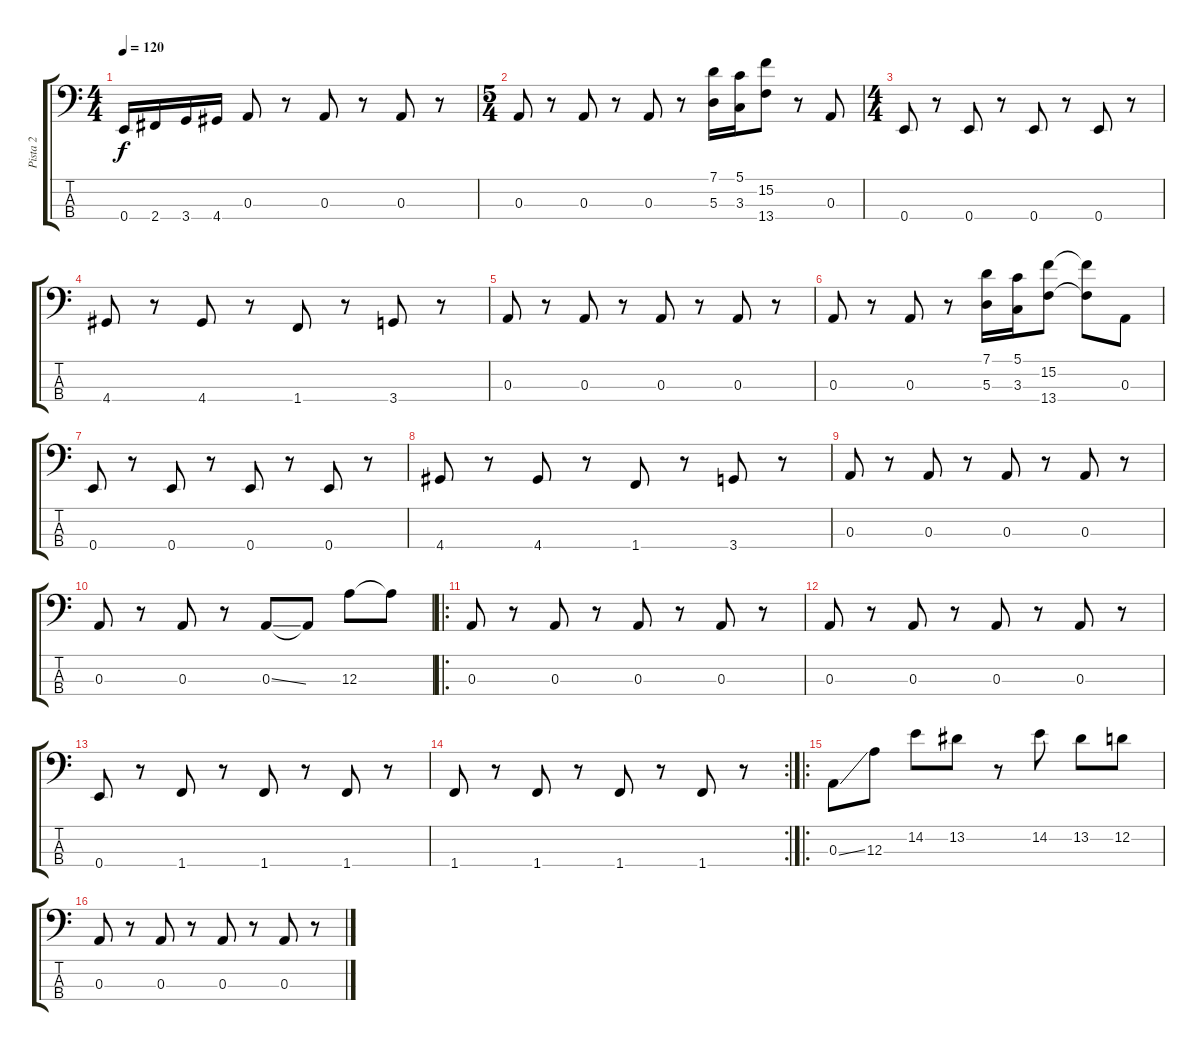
\track ("Pista 2" "Pista 2") {instrument fretlessbass}
\staff {score tabs}
\tuning (G2 D2 A1 E1) {hide}
\ts (4 4)
\tempo 120
\clef f4
\ks c
0.4.16{dy f instrument fretlessbass} 2.4.16 3.4.16 4.4.16 0.3.8 r.8 0.3.8 r.8 0.3.8 r.8 |
\ts (5 4)
0.3.8 r.8 0.3.8 r.8 0.3.8 r.8 (7.1 5.3).16 (5.1 3.3).16 (15.2 13.4).8 r.8 0.3.8 |
\ts (4 4)
0.4.8 r.8 0.4.8 r.8 0.4.8 r.8 0.4.8 r.8 |
4.4.8 r.8 4.4.8 r.8 1.4.8 r.8 3.4.8 r.8 |
0.3.8 r.8 0.3.8 r.8 0.3.8 r.8 0.3.8 r.8 |
0.3.8 r.8 0.3.8 r.8 (7.1 5.3).16 (5.1 3.3).16 (15.2 13.4).8 (15.2{t} 13.4{t}).8 0.3.8 |
0.4.8 r.8 0.4.8 r.8 0.4.8 r.8 0.4.8 r.8 |
4.4.8 r.8 4.4.8 r.8 1.4.8 r.8 3.4.8 r.8 |
0.3.8 r.8 0.3.8 r.8 0.3.8 r.8 0.3.8 r.8 |
0.3.8 r.8 0.3.8 r.8 0.3{ss}.8 0.3{t}.8 12.3.8 12.3{t}.8 |
\ro
0.3.8 r.8 0.3.8 r.8 0.3.8 r.8 0.3.8 r.8 |
0.3.8 r.8 0.3.8 r.8 0.3.8 r.8 0.3.8 r.8 |
0.4.8 r.8 1.4.8 r.8 1.4.8 r.8 1.4.8 r.8 |
\rc 2
1.4.8 r.8 1.4.8 r.8 1.4.8 r.8 1.4.8 r.8 |
\ro
0.3{ss}.8{volume 16 balance 8} 12.3.8 14.2.8 13.2.8 r.8 14.2.8 13.2.8 12.2.8 |
0.3.8 r.8 0.3.8 r.8 0.3.8 r.8 0.3.8 r.8
